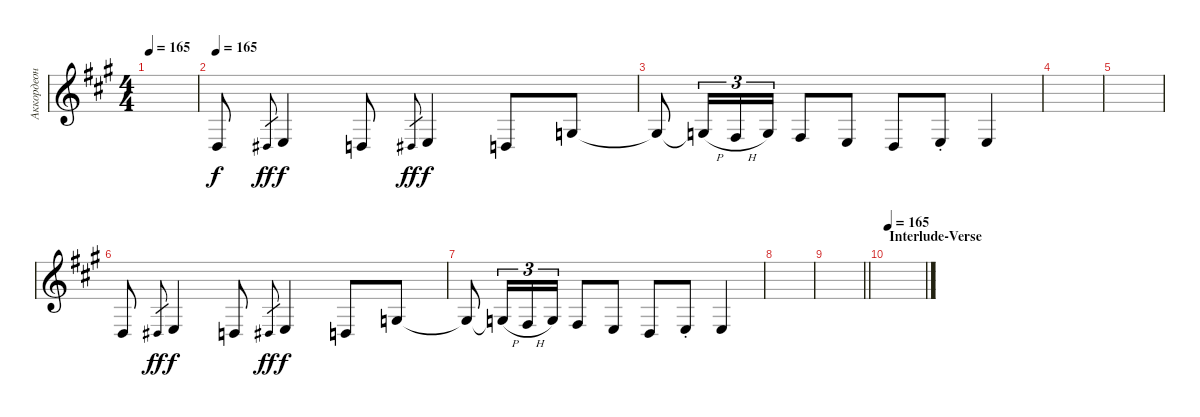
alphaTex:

\track ("Аккордеон" "Аккордеон") {instrument accordion}
\staff {score}
\tuning (E4 B3 G3 D3 A2 E2) {hide}
\ts (4 4)
\tempo 165
\clef g2
\ks f#minor
|
\tempo 165
0.4.8 1.4.8{gr dy ff} 2.4.4{dy f} 0.4.8 1.4.8{gr dy ff} 2.4.4{dy f} 0.4.8 5.4.8 |
5.4{t}.8 5.4{h t}.16{tu (3 2)} 4.4{h}.16{tu (3 2)} 5.4.16{tu (3 2)} 4.4.8 2.4.8 0.4.8 2.4{st}.8 2.4.4 |
|
|
0.4.8 1.4.8{gr dy ff} 2.4.4{dy f} 0.4.8 1.4.8{gr dy ff} 2.4.4{dy f} 0.4.8 5.4.8 |
5.4{t}.8 5.4{h t}.16{tu (3 2)} 4.4{h}.16{tu (3 2)} 5.4.16{tu (3 2)} 4.4.8 2.4.8 0.4.8 2.4{st}.8 2.4.4 |
|
\barLineRight lightlight
|
\section ("" "Interlude-Verse")
\tempo 165
